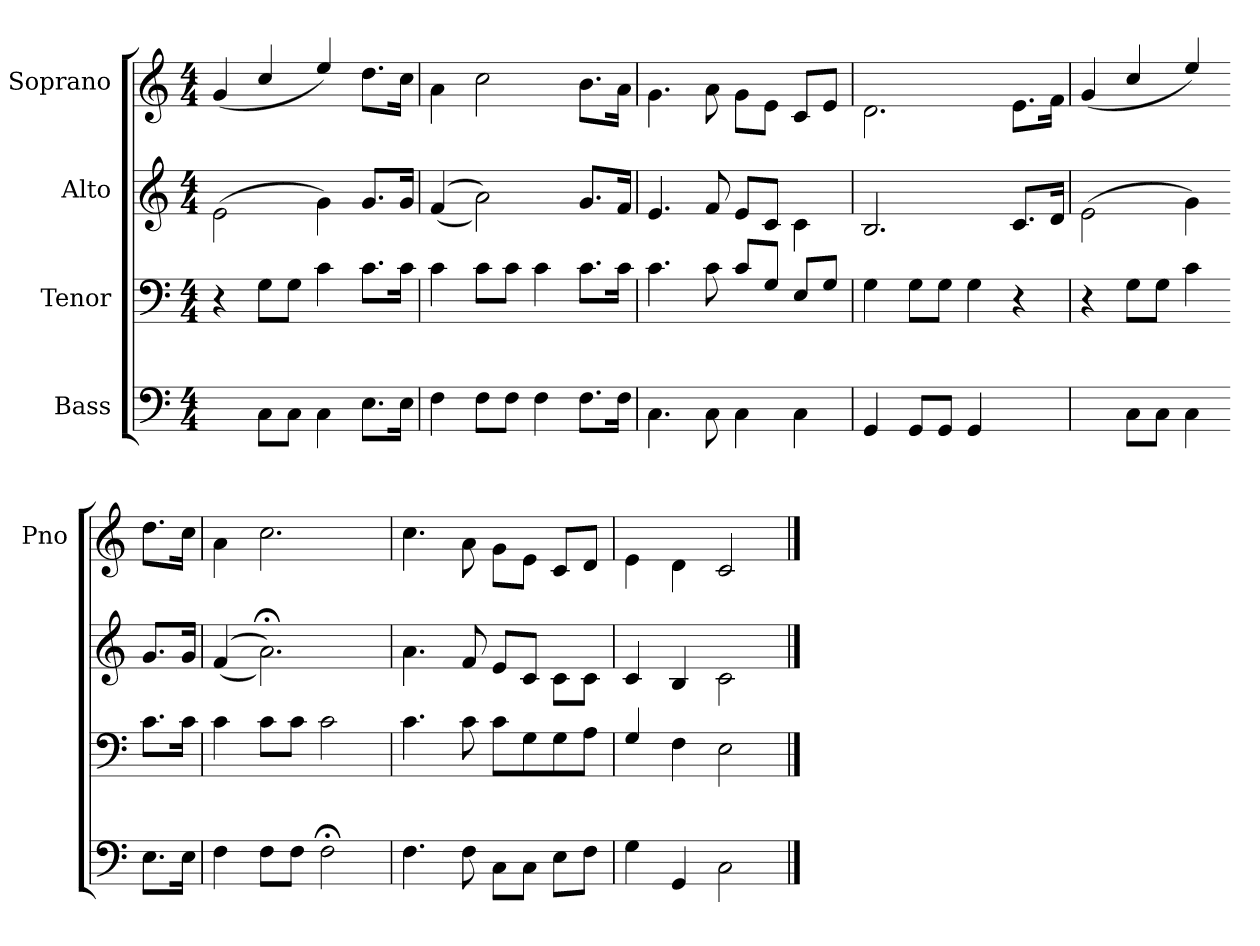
**kern	**kern	**kern	**kern
*part4	*part3	*part2	*part1
*staff4	*staff3	*staff2	*staff1
*I"Bass	*I"Tenor	*I"Alto	*I"Soprano
*	*	*	*I'Pno
*clefF4	*clefF4	*clefG2	*clefG2
*k[]	*k[]	*k[]	*k[]
*M4/4	*M4/4	*M4/4	*M4/4
=	=	=	=
4ryy	4r	(<2e\	(>4g/
8C\L	8G\L	.	4cc/
8C\J	8G\J	.	.
4C\	4c\	4g\)	4ee/)
8.E\L	8.c\L	8.g/L	8.dd\L
16E\Jk	16c\Jk	16g/Jk	16cc\Jk
=	=	=	=
4F\	4c\	(>(>4f/	4a\
8F\L	8c\L	2a\))	2cc\
8F\J	8c\J	.	.
4F\	4c\	.	.
8.F\L	8.c\L	8.g/L	8.b\L
16F\Jk	16c\Jk	16f/Jk	16a\Jk
=	=	=	=
4.C\	4.c\	4.e/	4.g\
8C\	8c\	8f/	8a\
4C\	8c/L	8e/L	8g\L
.	8G/J	8c/J	8e\J
4C\	8E/L	4c\	8c/L
.	8G/J	.	8e/J
=	=	=	=
4GG/	4G\	2.B/	2.d\
8GG/L	8G\L	.	.
8GG/J	8G\J	.	.
4GG/	4G\	.	.
4ryy	4r	8.c/L	8.e\L
.	.	16d/Jk	16f\Jk
=	=	=	=
4ryy	4r	(<2e\	(>4g/
8C\L	8G\L	.	4cc/
8C\J	8G\J	.	.
4C\	4c\	4g\)	4ee/)
=-	=-	=-	=-
8.E\L	8.c\L	8.g/L	8.dd\L
16E\Jk	16c\Jk	16g/Jk	16cc\Jk
=	=	=	=
4F\	4c\	(>(>4f/	4a\
8F\L	8c\L	2.a;<\))	2.cc\
8F\J	8c\J	.	.
2F;\	2c\	.	.
=	=	=	=
4.F\	4.c\	4.a\	4.cc\
8F\	8c\	8f/	8a\
8C\L	8c\L	8e/L	8g\L
8C\J	8G\	8c/J	8e\J
8E\L	8G\	8c\L	8c/L
8F\J	8A\J	8c\J	8d/J
=	=	=	=
4G\	4G/	4c/	4e\
4GG/	4F\	4B/	4d\
2C\	2E\	2c\	2c/
==	==	==	==
*-	*-	*-	*-
